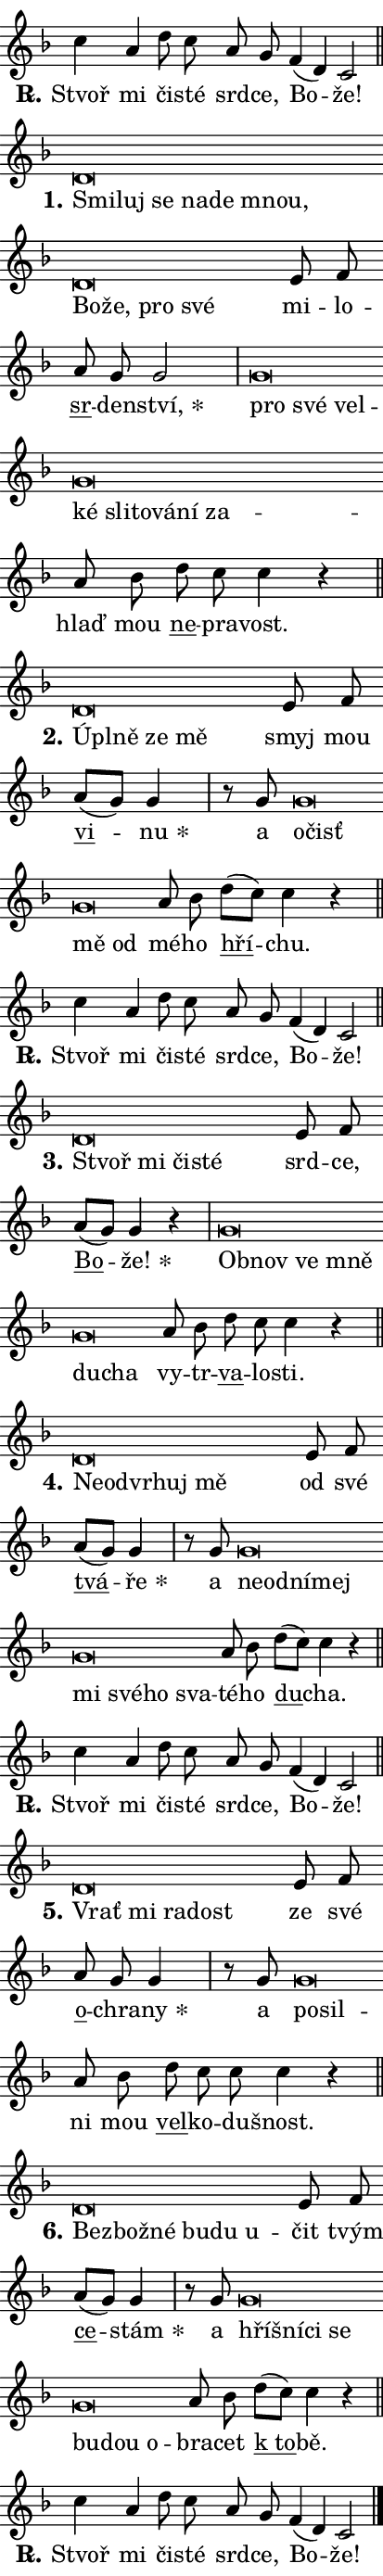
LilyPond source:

\version "2.22.1"
\header { tagline = "" }
\paper {
  indent = 0\cm
  top-margin = 0\cm
  right-margin = 0\cm
  bottom-margin = 0\cm
  left-margin = 0\cm
  paper-width = 7\cm
  page-breaking = #ly:one-page-breaking
  system-system-spacing.basic-distance = #11
  score-system-spacing.basic-distance = #11.3
  ragged-last = ##f
}


%% Author: Thomas Morley
%% https://lists.gnu.org/archive/html/lilypond-user/2020-05/msg00002.html
#(define (line-position grob)
"Returns position of @var[grob} in current system:
   @code{'start}, if at first time-step
   @code{'end}, if at last time-step
   @code{'middle} otherwise
"
  (let* ((col (ly:item-get-column grob))
         (ln (ly:grob-object col 'left-neighbor))
         (rn (ly:grob-object col 'right-neighbor))
         (col-to-check-left (if (ly:grob? ln) ln col))
         (col-to-check-right (if (ly:grob? rn) rn col))
         (break-dir-left
           (and
             (ly:grob-property col-to-check-left 'non-musical #f)
             (ly:item-break-dir col-to-check-left)))
         (break-dir-right
           (and
             (ly:grob-property col-to-check-right 'non-musical #f)
             (ly:item-break-dir col-to-check-right))))
        (cond ((eqv? 1 break-dir-left) 'start)
              ((eqv? -1 break-dir-right) 'end)
              (else 'middle))))

#(define (tranparent-at-line-position vctor)
  (lambda (grob)
  "Relying on @code{line-position} select the relevant enry from @var{vctor}.
Used to determine transparency,"
    (case (line-position grob)
      ((end) (not (vector-ref vctor 0)))
      ((middle) (not (vector-ref vctor 1)))
      ((start) (not (vector-ref vctor 2))))))

noteHeadBreakVisibility =
#(define-music-function (break-visibility)(vector?)
"Makes @code{NoteHead}s transparent relying on @var{break-visibility}"
#{
  \override NoteHead.transparent =
    #(tranparent-at-line-position break-visibility)
#})

#(define delete-ledgers-for-transparent-note-heads
  (lambda (grob)
    "Reads whether a @code{NoteHead} is transparent.
If so this @code{NoteHead} is removed from @code{'note-heads} from
@var{grob}, which is supposed to be @code{LedgerLineSpanner}.
As a result ledgers are not printed for this @code{NoteHead}"
    (let* ((nhds-array (ly:grob-object grob 'note-heads))
           (nhds-list
             (if (ly:grob-array? nhds-array)
                 (ly:grob-array->list nhds-array)
                 '()))
           ;; Relies on the transparent-property being done before
           ;; Staff.LedgerLineSpanner.after-line-breaking is executed.
           ;; This is fragile ...
           (to-keep
             (remove
               (lambda (nhd)
                 (ly:grob-property nhd 'transparent #f))
               nhds-list)))
      ;; TODO find a better method to iterate over grob-arrays, similiar
      ;; to filter/remove etc for lists
      ;; For now rebuilt from scratch
      (set! (ly:grob-object grob 'note-heads)  '())
      (for-each
        (lambda (nhd)
          (ly:pointer-group-interface::add-grob grob 'note-heads nhd))
        to-keep))))

hideNotes = {
  \noteHeadBreakVisibility #begin-of-line-visible
}
unHideNotes = {
  \noteHeadBreakVisibility #all-visible
}

% work-around for resetting accidentals
% https://lilypond.org/doc/v2.23/Documentation/notation/displaying-rhythms#unmetered-music
cadenzaMeasure = {
  \cadenzaOff
  \partial 1024 s1024
  \cadenzaOn
}

#(define-markup-command (accent layout props text) (markup?)
  "Underline accented syllable"
  (interpret-markup layout props
    #{\markup \override #'(offset . 4.3) \underline { #text }#}))

responsum = \markup \concat {
  "R" \hspace #-1.05 \path #0.1 #'((moveto 0 0.07) (lineto 0.9 0.8)) \hspace #0.05 "."
}

\layout {
    \context {
        \Staff
        \remove "Time_signature_engraver"
        \override LedgerLineSpanner.after-line-breaking = #delete-ledgers-for-transparent-note-heads
    }
    \context {
        \Voice {
            \override NoteHead.output-attributes = #'((class . "notehead"))
            \override Hairpin.height = #0.55
        }
    }
    \context {
        \Lyrics {
            \override StanzaNumber.output-attributes = #'((class . "stanzanumber"))
            \override LyricSpace.minimum-distance = #0.9
            \override LyricText.font-name = #"TeX Gyre Schola"
            \override LyricText.font-size = 1
            \override StanzaNumber.font-name = #"TeX Gyre Schola Bold"
            \override StanzaNumber.font-size = 1
        }
    }
}

% magnetic-lyrics.ily
%
%   written by
%     Jean Abou Samra <jean@abou-samra.fr>
%     Werner Lemberg <wl@gnu.org>
%
%   adapted by
%     Jiri Hon <jiri.hon@gmail.com>
%
% Version 2022-Apr-15

% https://www.mail-archive.com/lilypond-user@gnu.org/msg149350.html

#(define (Left_hyphen_pointer_engraver context)
   "Collect syllable-hyphen-syllable occurrences in lyrics and store
them in properties.  This engraver only looks to the left.  For
example, if the lyrics input is @code{foo -- bar}, it does the
following.

@itemize @bullet
@item
Set the @code{text} property of the @code{LyricHyphen} grob between
@q{foo} and @q{bar} to @code{foo}.

@item
Set the @code{left-hyphen} property of the @code{LyricText} grob with
text @q{foo} to the @code{LyricHyphen} grob between @q{foo} and
@q{bar}.
@end itemize

Use this auxiliary engraver in combination with the
@code{lyric-@/text::@/apply-@/magnetic-@/offset!} hook."
   (let ((hyphen #f)
         (text #f))
     (make-engraver
      (acknowledgers
       ((lyric-syllable-interface engraver grob source-engraver)
        (set! text grob)))
      (end-acknowledgers
       ((lyric-hyphen-interface engraver grob source-engraver)
        ;(when (not (grob::has-interface grob 'lyric-space-interface))
          (set! hyphen grob)));)
      ((stop-translation-timestep engraver)
       (when (and text hyphen)
         (ly:grob-set-object! text 'left-hyphen hyphen))
       (set! text #f)
       (set! hyphen #f)))))

#(define (lyric-text::apply-magnetic-offset! grob)
   "If the space between two syllables is less than the value in
property @code{LyricText@/.details@/.squash-threshold}, move the right
syllable to the left so that it gets concatenated with the left
syllable.

Use this function as a hook for
@code{LyricText@/.after-@/line-@/breaking} if the
@code{Left_@/hyphen_@/pointer_@/engraver} is active."
   (let ((hyphen (ly:grob-object grob 'left-hyphen #f)))
     (when hyphen
       (let ((left-text (ly:spanner-bound hyphen LEFT)))
         (when (grob::has-interface left-text 'lyric-syllable-interface)
           (let* ((common (ly:grob-common-refpoint grob left-text X))
                  (this-x-ext (ly:grob-extent grob common X))
                  (left-x-ext
                   (begin
                     ;; Trigger magnetism for left-text.
                     (ly:grob-property left-text 'after-line-breaking)
                     (ly:grob-extent left-text common X)))
                  ;; `delta` is the gap width between two syllables.
                  (delta (- (interval-start this-x-ext)
                            (interval-end left-x-ext)))
                  (details (ly:grob-property grob 'details))
                  (threshold (assoc-get 'squash-threshold details 0.2)))
             (when (< delta threshold)
               (let* (;; We have to manipulate the input text so that
                      ;; ligatures crossing syllable boundaries are not
                      ;; disabled.  For languages based on the Latin
                      ;; script this is essentially a beautification.
                      ;; However, for non-Western scripts it can be a
                      ;; necessity.
                      (lt (ly:grob-property left-text 'text))
                      (rt (ly:grob-property grob 'text))
                      (is-space (grob::has-interface hyphen 'lyric-space-interface))
                      (space (if is-space " " ""))
                      (space-markup (grob-interpret-markup grob " "))
                      (space-size (interval-length (ly:stencil-extent space-markup X)))
                      (extra-delta (if is-space space-size 0))
                      ;; Append new syllable.
                      (ltrt-space (if (and (string? lt) (string? rt))
                                (string-append lt space rt)
                                (make-concat-markup (list lt space rt))))
                      ;; Right-align `ltrt` to the right side.
                      (ltrt-space-markup (grob-interpret-markup
                               grob
                               (make-translate-markup
                                (cons (interval-length this-x-ext) 0)
                                (make-right-align-markup ltrt-space)))))
                 (begin
                   ;; Don't print `left-text`.
                   (ly:grob-set-property! left-text 'stencil #f)
                   ;; Set text and stencil (which holds all collected
                   ;; syllables so far) and shift it to the left.
                   (ly:grob-set-property! grob 'text ltrt-space)
                   (ly:grob-set-property! grob 'stencil ltrt-space-markup)
                   (ly:grob-translate-axis! grob (- (- delta extra-delta)) X))))))))))


#(define (lyric-hyphen::displace-bounds-first grob)
   ;; Make very sure this callback isn't triggered too early.
   (let ((left (ly:spanner-bound grob LEFT))
         (right (ly:spanner-bound grob RIGHT)))
     (ly:grob-property left 'after-line-breaking)
     (ly:grob-property right 'after-line-breaking)
     (ly:lyric-hyphen::print grob)))

squashThreshold = #0.4

\layout {
  \context {
    \Lyrics
    \consists #Left_hyphen_pointer_engraver
    \override LyricText.after-line-breaking =
      #lyric-text::apply-magnetic-offset!
    \override LyricHyphen.stencil = #lyric-hyphen::displace-bounds-first
    \override LyricText.details.squash-threshold = \squashThreshold
    \override LyricHyphen.minimum-distance = 0
    \override LyricHyphen.minimum-length = \squashThreshold
  }
}

squash = \override LyricText.details.squash-threshold = 9999
unSquash = \override LyricText.details.squash-threshold = \squashThreshold

left = \override LyricText.self-alignment-X = #LEFT
unLeft = \revert LyricText.self-alignment-X

starOffset = #(lambda (grob) 
                (let ((x_offset (ly:self-alignment-interface::aligned-on-x-parent grob)))
                  (if (= x_offset 0) 0 (+ x_offset 1.2))))

star = #(define-music-function (syllable)(string?)
"Append star separator at the end of a syllable"
#{
  \once \override LyricText.X-offset = #starOffset
  \lyricmode { \markup {
    #syllable
    \override #'((font-name . "TeX Gyre Schola Bold")) \hspace #0.2 \lower #0.65 \larger "*"
  } }
#})

starAccent = #(define-music-function (syllable)(string?)
"Append star separator at the end of a syllable and make accent"
#{
  \once \override LyricText.X-offset = #starOffset
  \lyricmode { \markup {
    \accent #syllable
    \override #'((font-name . "TeX Gyre Schola Bold")) \hspace #0.2 \lower #0.65 \larger "*"
  } }
#})

breath = #(define-music-function (syllable)(string?)
"Append breathing indicator at the end of a syllable"
#{
  \lyricmode { \markup { #syllable "+" } }
#})

optionalBreath = #(define-music-function (syllable)(string?)
"Append optional breathing indicator at the end of a syllable"
#{
  \lyricmode { \markup { #syllable "(+)" } }
#})


\score {
    <<
        \new Voice = "melody" { \cadenzaOn \key f \major \relative { c''4 a d8 c a g \bar "" f4( d) c2 \cadenzaMeasure \bar "||" \break } }
        \new Lyrics \lyricsto "melody" { \lyricmode { \set stanza = \responsum
Stvoř mi či -- sté srd -- ce, Bo -- že! } }
    >>
    \layout {}
}

\score {
    <<
        \new Voice = "melody" { \cadenzaOn \key f \major \relative { d'\breve*1/16 \hideNotes \breve*1/16 \bar "" \breve*1/16 \bar "" \breve*1/16 \bar "" \breve*1/16 \bar "" \breve*1/16 \bar "" \breve*1/16 \bar "" \breve*1/16 \bar "" \breve*1/16 \breve*1/16 \bar "" \unHideNotes e8 f \bar "" a g g2 \cadenzaMeasure \bar "|" g\breve*1/16 \hideNotes \breve*1/16 \bar "" \breve*1/16 \bar "" \breve*1/16 \bar "" \breve*1/16 \bar "" \breve*1/16 \bar "" \breve*1/16 \bar "" \breve*1/16 \breve*1/16 \bar "" \unHideNotes a8 bes \bar "" d c c4 r \cadenzaMeasure \bar "||" \break } }
        \new Lyrics \lyricsto "melody" { \lyricmode { \set stanza = "1."
\left Smi -- \squash luj se na -- de mnou, Bo -- že, pro své \unLeft \unSquash mi -- lo -- \markup \accent sr -- den -- \star ství, \left pro \squash své vel -- ké sli -- to -- vá -- ní za -- \unLeft \unSquash hlaď mou \markup \accent ne -- pra -- vost. } }
    >>
    \layout {}
}

\score {
    <<
        \new Voice = "melody" { \cadenzaOn \key f \major \relative { d'\breve*1/16 \hideNotes \breve*1/16 \bar "" \breve*1/16 \breve*1/16 \bar "" \unHideNotes e8 f \bar "" a[( g)] g4 \cadenzaMeasure \bar "|" r8 g8 g\breve*1/16 \hideNotes \breve*1/16 \bar "" \breve*1/16 \breve*1/16 \bar "" \unHideNotes a8 bes \bar "" d[( c)] c4 r \cadenzaMeasure \bar "||" \break } }
        \new Lyrics \lyricsto "melody" { \lyricmode { \set stanza = "2."
\left Úpl -- \squash ně ze mě \unLeft \unSquash smyj mou \markup \accent vi -- \star nu a \left o -- \squash čisť mě od \unLeft \unSquash mé -- ho \markup \accent hří -- chu. } }
    >>
    \layout {}
}

\score {
    <<
        \new Voice = "melody" { \cadenzaOn \key f \major \relative { c''4 a d8 c a g \bar "" f4( d) c2 \cadenzaMeasure \bar "||" \break } }
        \new Lyrics \lyricsto "melody" { \lyricmode { \set stanza = \responsum
Stvoř mi či -- sté srd -- ce, Bo -- že! } }
    >>
    \layout {}
}

\score {
    <<
        \new Voice = "melody" { \cadenzaOn \key f \major \relative { d'\breve*1/16 \hideNotes \breve*1/16 \bar "" \breve*1/16 \breve*1/16 \bar "" \unHideNotes e8 f \bar "" a[( g)] g4 r \cadenzaMeasure \bar "|" g\breve*1/16 \hideNotes \breve*1/16 \bar "" \breve*1/16 \bar "" \breve*1/16 \bar "" \breve*1/16 \breve*1/16 \bar "" \unHideNotes a8 bes \bar "" d c c4 r \cadenzaMeasure \bar "||" \break } }
        \new Lyrics \lyricsto "melody" { \lyricmode { \set stanza = "3."
\left Stvoř \squash mi či -- sté \unLeft \unSquash srd -- ce, \markup \accent Bo -- \star že! \left Ob -- \squash nov ve mně du -- cha \unLeft \unSquash vy -- tr -- \markup \accent va -- lo -- sti. } }
    >>
    \layout {}
}

\score {
    <<
        \new Voice = "melody" { \cadenzaOn \key f \major \relative { d'\breve*1/16 \hideNotes \breve*1/16 \bar "" \breve*1/16 \bar "" \breve*1/16 \breve*1/16 \bar "" \unHideNotes e8 f \bar "" a[( g)] g4 \cadenzaMeasure \bar "|" r8 g8 g\breve*1/16 \hideNotes \breve*1/16 \bar "" \breve*1/16 \bar "" \breve*1/16 \bar "" \breve*1/16 \bar "" \breve*1/16 \bar "" \breve*1/16 \breve*1/16 \bar "" \unHideNotes a8 bes \bar "" d[( c)] c4 r \cadenzaMeasure \bar "||" \break } }
        \new Lyrics \lyricsto "melody" { \lyricmode { \set stanza = "4."
\left Ne -- \squash od -- vr -- huj mě \unLeft \unSquash od své \markup \accent tvá -- \star ře a \left ne -- \squash od -- ní -- mej mi své -- ho sva -- \unLeft \unSquash té -- ho \markup \accent du -- cha. } }
    >>
    \layout {}
}

\score {
    <<
        \new Voice = "melody" { \cadenzaOn \key f \major \relative { c''4 a d8 c a g \bar "" f4( d) c2 \cadenzaMeasure \bar "||" \break } }
        \new Lyrics \lyricsto "melody" { \lyricmode { \set stanza = \responsum
Stvoř mi či -- sté srd -- ce, Bo -- že! } }
    >>
    \layout {}
}

\score {
    <<
        \new Voice = "melody" { \cadenzaOn \key f \major \relative { d'\breve*1/16 \hideNotes \breve*1/16 \bar "" \breve*1/16 \breve*1/16 \bar "" \unHideNotes e8 f \bar "" a g g4 \cadenzaMeasure \bar "|" r8 g8 g\breve*1/16 \hideNotes \breve*1/16 \bar "" \unHideNotes a8 bes \bar "" d c c c4 r \cadenzaMeasure \bar "||" \break } }
        \new Lyrics \lyricsto "melody" { \lyricmode { \set stanza = "5."
\left Vrať \squash mi ra -- dost \unLeft \unSquash ze své \markup \accent o -- chra -- \star ny a \left po -- \squash sil -- \unLeft \unSquash ni mou \markup \accent vel -- ko -- du -- šnost. } }
    >>
    \layout {}
}

\score {
    <<
        \new Voice = "melody" { \cadenzaOn \key f \major \relative { d'\breve*1/16 \hideNotes \breve*1/16 \bar "" \breve*1/16 \bar "" \breve*1/16 \bar "" \breve*1/16 \breve*1/16 \bar "" \unHideNotes e8 f \bar "" a[( g)] g4 \cadenzaMeasure \bar "|" r8 g8 g\breve*1/16 \hideNotes \breve*1/16 \bar "" \breve*1/16 \bar "" \breve*1/16 \bar "" \breve*1/16 \bar "" \breve*1/16 \breve*1/16 \bar "" \unHideNotes a8 bes \bar "" d[( c)] c4 r \cadenzaMeasure \bar "||" \break } }
        \new Lyrics \lyricsto "melody" { \lyricmode { \set stanza = "6."
\left Bez -- \squash bož -- né bu -- du u -- \unLeft \unSquash čit tvým \markup \accent ce -- \star stám a \left hří -- \squash šní -- ci se bu -- dou o -- \unLeft \unSquash bra -- cet \markup \accent "k to" -- bě. } }
    >>
    \layout {}
}

\score {
    <<
        \new Voice = "melody" { \cadenzaOn \key f \major \relative { c''4 a d8 c a g \bar "" f4( d) c2 \cadenzaMeasure \bar "||" \break } \bar "|." }
        \new Lyrics \lyricsto "melody" { \lyricmode { \set stanza = \responsum
Stvoř mi či -- sté srd -- ce, Bo -- že! } }
    >>
    \layout {}
}
